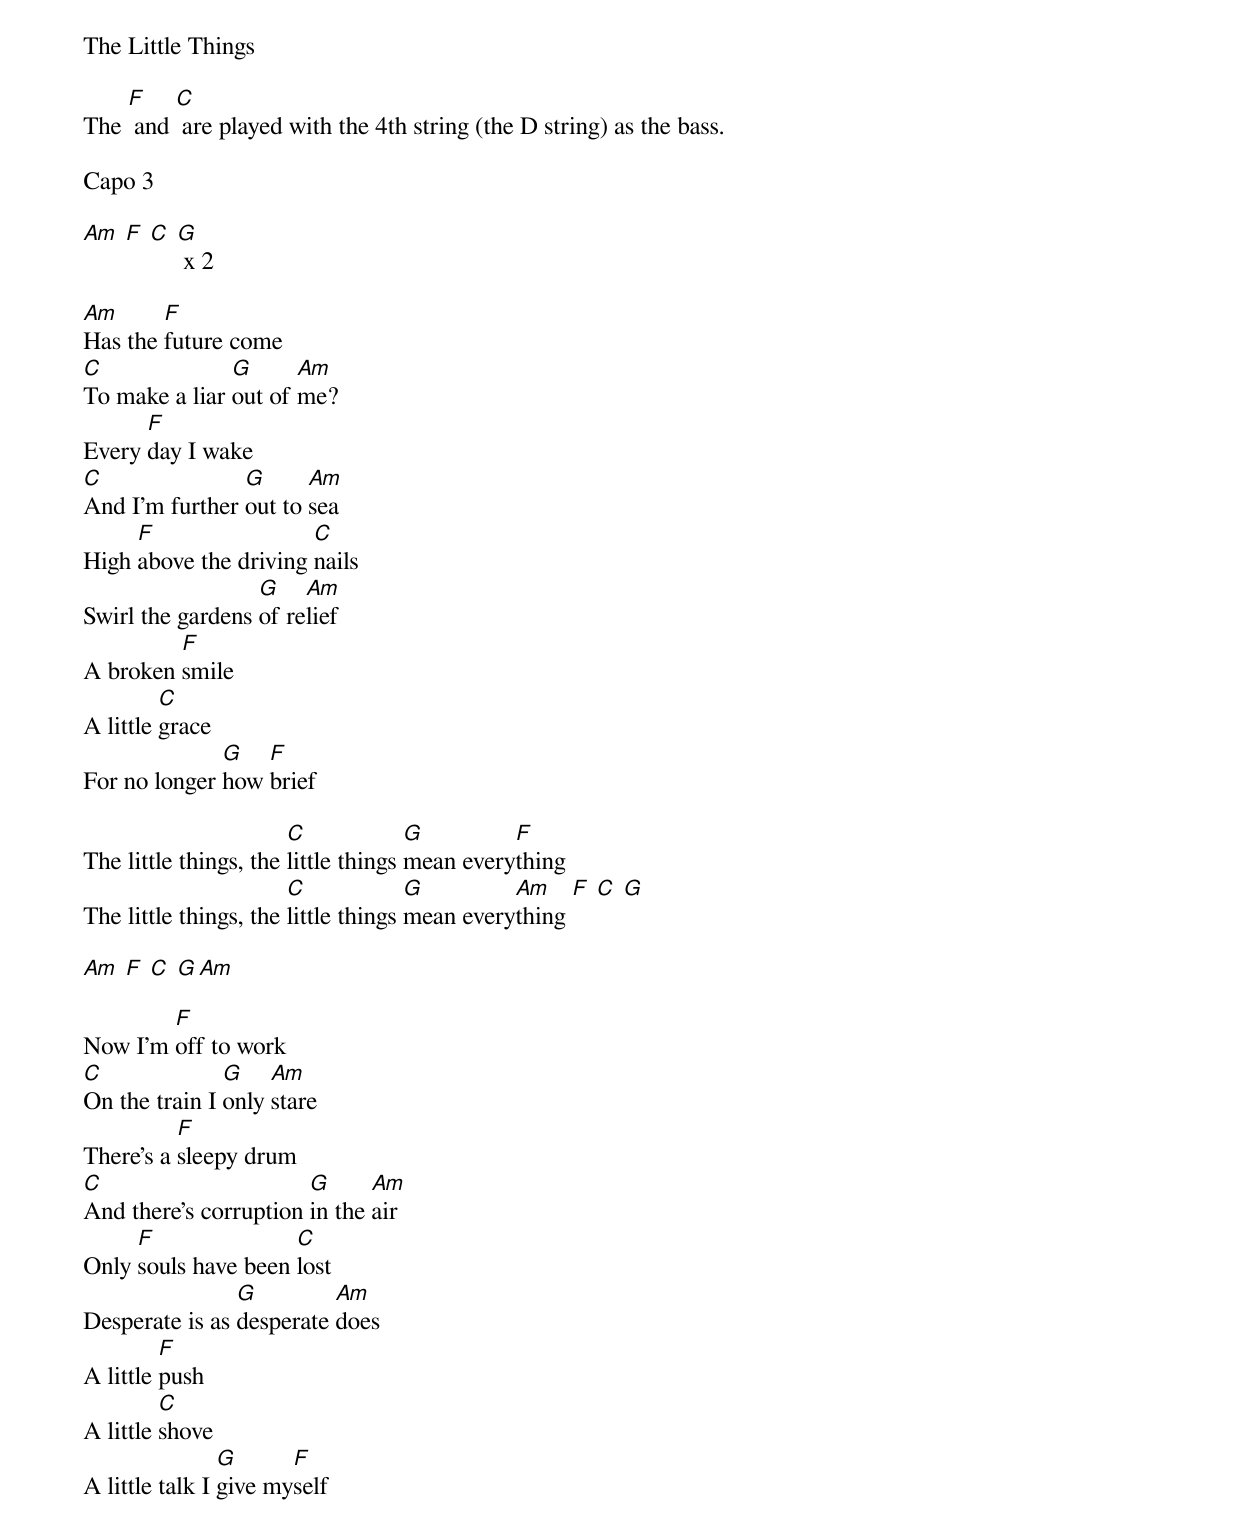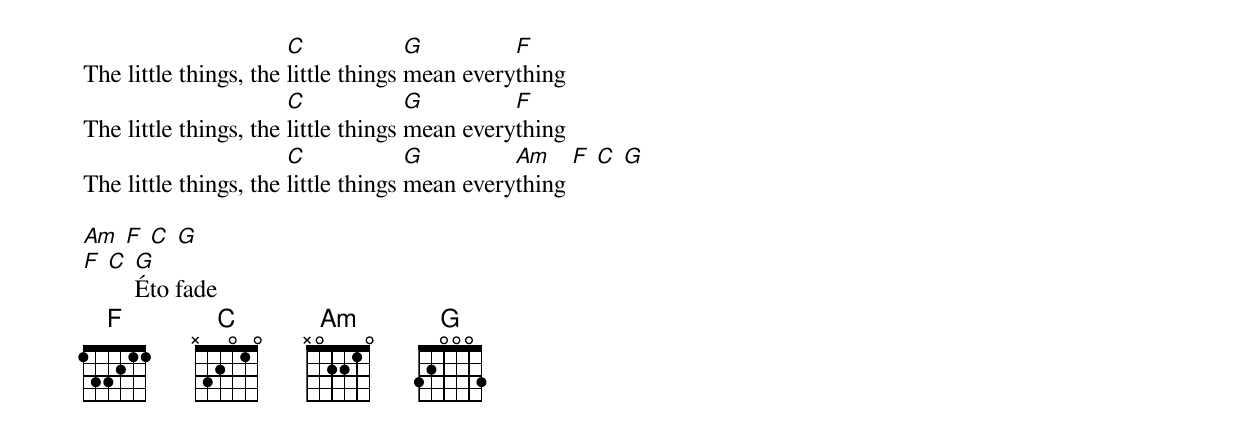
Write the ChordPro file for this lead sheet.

The Little Things

The [F] and [C] are played with the 4th string (the D string) as the bass.

Capo 3

[Am] [F] [C] [G] x 2

[Am]Has the [F]future come
[C]To make a liar [G]out of [Am]me?
Every [F]day I wake
[C]And I'm further [G]out to [Am]sea
High [F]above the driving [C]nails
Swirl the gardens [G]of re[Am]lief
A broken [F]smile
A little [C]grace
For no longer [G]how [F]brief

The little things, the [C]little things [G]mean every[F]thing
The little things, the [C]little things [G]mean every[Am]thing [F] [C] [G]

[Am] [F] [C] [G][Am]

Now I'm [F]off to work
[C]On the train I [G]only [Am]stare
There's a [F]sleepy drum
[C]And there's corruption [G]in the [Am]air
Only [F]souls have been [C]lost
Desperate is as [G]desperate [Am]does
A little [F]push
A little [C]shove
A little talk I [G]give my[F]self

The little things, the [C]little things [G]mean every[F]thing
The little things, the [C]little things [G]mean every[F]thing
The little things, the [C]little things [G]mean every[Am]thing [F] [C] [G]

[Am] [F] [C] [G]
[F] [C] [G]Éto fade
